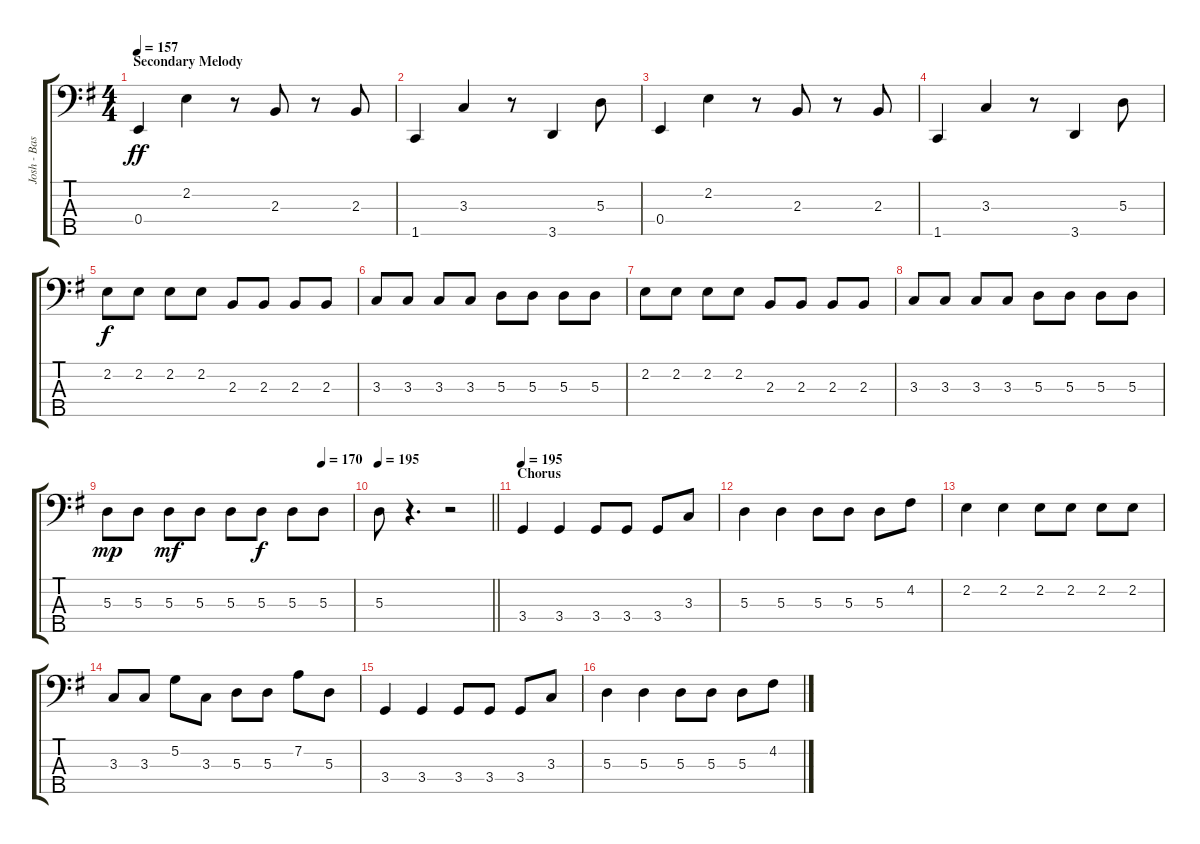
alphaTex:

\track ("Josh - Bass" "Josh - Bas") {instrument electricbassfinger}
\staff {score tabs}
\tuning (G2 D2 A1 E1 B0) {hide}
\ts (4 4)
\section ("" "Secondary Melody")
\tempo 157
\clef f4
\ks g
0.4.4{dy ff volume 16} 2.2.4 r.8 2.3.8 r.8 2.3.8 |
1.5.4 3.3.4 r.8 3.5.4 5.3.8 |
0.4.4 2.2.4 r.8 2.3.8 r.8 2.3.8 |
1.5.4 3.3.4 r.8 3.5.4 5.3.8 |
2.2.8{dy f} 2.2.8 2.2.8 2.2.8 2.3.8 2.3.8 2.3.8 2.3.8 |
3.3.8 3.3.8 3.3.8 3.3.8 5.3.8 5.3.8 5.3.8 5.3.8 |
2.2.8 2.2.8 2.2.8 2.2.8 2.3.8 2.3.8 2.3.8 2.3.8 |
3.3.8 3.3.8 3.3.8 3.3.8 5.3.8 5.3.8 5.3.8 5.3.8 |
\tempo (170 0.875)
5.3.8{dy mp} 5.3.8 5.3.8{dy mf} 5.3.8 5.3.8 5.3.8{dy f} 5.3.8 5.3.8 |
\tempo 195
\barLineRight lightlight
5.3.8 r.4{d} r.2 |
\section ("" "Chorus")
\tempo 195
3.4.4 3.4.4 3.4.8 3.4.8 3.4.8 3.3.8 |
5.3.4 5.3.4 5.3.8 5.3.8 5.3.8 4.2.8 |
2.2.4 2.2.4 2.2.8 2.2.8 2.2.8 2.2.8 |
3.3.8 3.3.8 5.2.8 3.3.8 5.3.8 5.3.8 7.2.8 5.3.8 |
3.4.4 3.4.4 3.4.8 3.4.8 3.4.8 3.3.8 |
5.3.4 5.3.4 5.3.8 5.3.8 5.3.8 4.2.8
